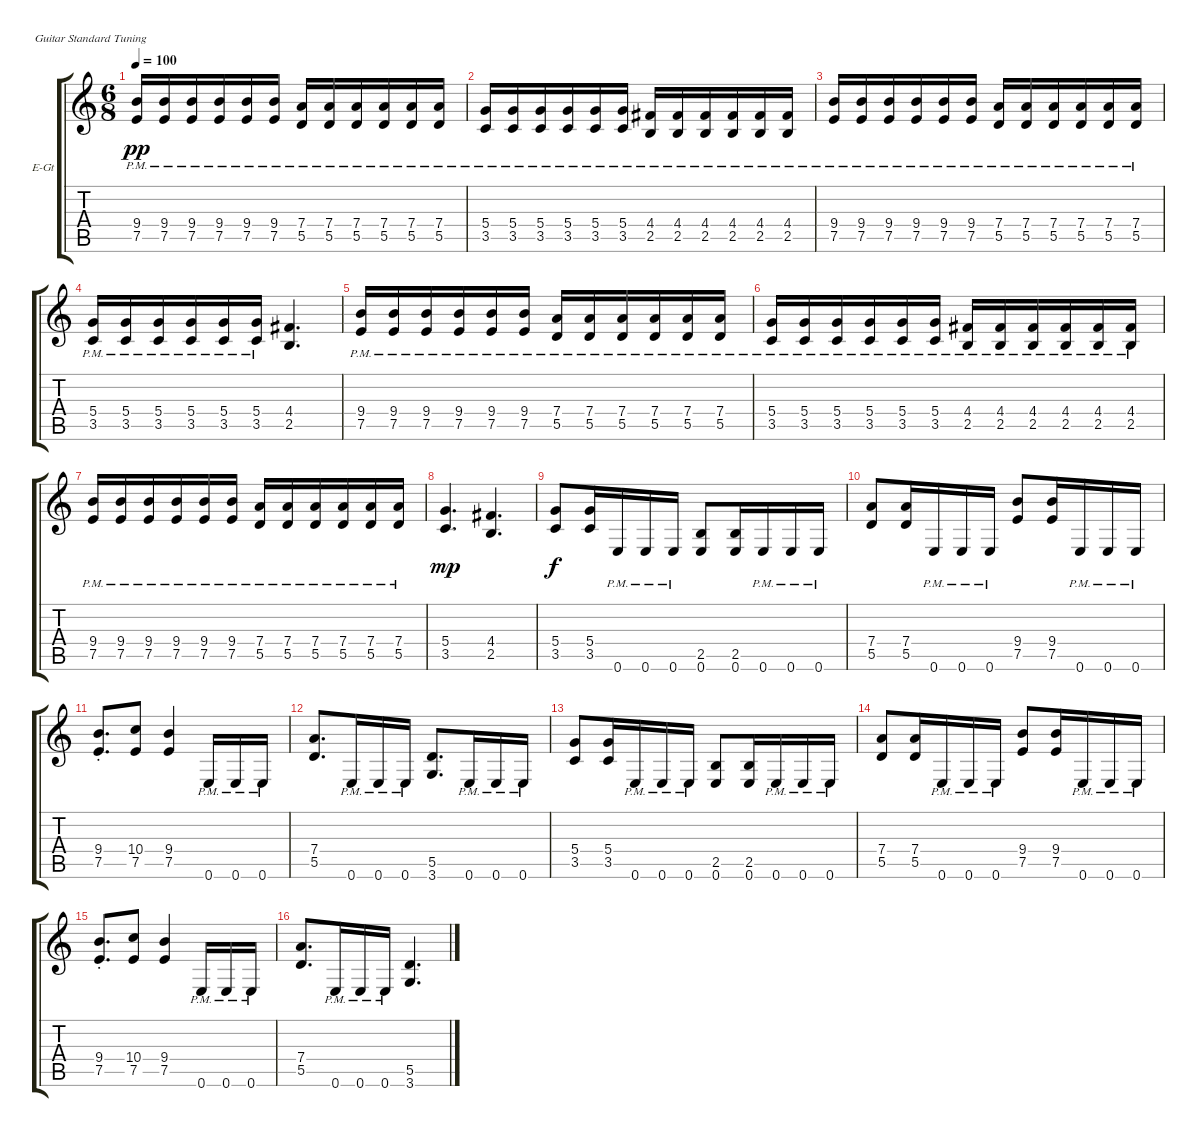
\defaultSystemsLayout 4
\bracketExtendMode groupsimilarinstruments
\firstSystemTrackNameOrientation horizontal
\otherSystemsTrackNameOrientation horizontal
\track ("Herman the German" "E-Gt") {instrument distortionguitar}
\staff {score tabs}
\tuning (E4 B3 G3 D3 A2 E2)
\ts (6 8)
\tempo 100
\clef g2
\ks c
(7.5{pm} 9.4{pm}).16{dy pp} (7.5{pm} 9.4).16 (7.5{pm} 9.4).16 (7.5{pm} 9.4).16 (7.5{pm} 9.4).16 (7.5{pm} 9.4).16 (5.5{pm} 7.4).16 (5.5{pm} 7.4).16 (5.5{pm} 7.4).16 (5.5{pm} 7.4).16 (5.5{pm} 7.4).16 (5.5{pm} 7.4).16 |
(3.5{pm} 5.4{pm}).16 (3.5{pm} 5.4{pm}).16 (3.5{pm} 5.4{pm}).16 (3.5{pm} 5.4{pm}).16 (3.5{pm} 5.4{pm}).16 (3.5{pm} 5.4{pm}).16 (2.5{pm} 4.4{pm}).16 (2.5{pm} 4.4{pm}).16 (2.5{pm} 4.4{pm}).16 (2.5{pm} 4.4{pm}).16 (2.5{pm} 4.4{pm}).16 (2.5{pm} 4.4{pm}).16 |
(7.5{pm} 9.4{pm}).16 (7.5{pm} 9.4{pm}).16 (7.5{pm} 9.4{pm}).16 (7.5{pm} 9.4{pm}).16 (7.5{pm} 9.4{pm}).16 (7.5{pm} 9.4{pm}).16 (5.5{pm} 7.4{pm}).16 (5.5{pm} 7.4{pm}).16 (5.5{pm} 7.4{pm}).16 (5.5{pm} 7.4{pm}).16 (5.5{pm} 7.4{pm}).16 (5.5{pm} 7.4{pm}).16 |
(3.5{pm} 5.4{pm}).16 (3.5{pm} 5.4{pm}).16 (3.5{pm} 5.4{pm}).16 (3.5{pm} 5.4{pm}).16 (3.5{pm} 5.4{pm}).16 (3.5{pm} 5.4{pm}).16 (2.5 4.4).4{d} |
(7.5{pm} 9.4{pm}).16 (7.5{pm} 9.4{pm}).16 (7.5{pm} 9.4{pm}).16 (7.5{pm} 9.4{pm}).16 (7.5{pm} 9.4{pm}).16 (7.5{pm} 9.4{pm}).16 (5.5{pm} 7.4{pm}).16 (5.5{pm} 7.4{pm}).16 (5.5{pm} 7.4{pm}).16 (5.5{pm} 7.4{pm}).16 (5.5{pm} 7.4{pm}).16 (5.5{pm} 7.4{pm}).16 |
(3.5{pm} 5.4{pm}).16 (3.5{pm} 5.4{pm}).16 (3.5{pm} 5.4{pm}).16 (3.5{pm} 5.4{pm}).16 (3.5{pm} 5.4{pm}).16 (3.5{pm} 5.4{pm}).16 (2.5{pm} 4.4{pm}).16 (2.5{pm} 4.4{pm}).16 (2.5{pm} 4.4{pm}).16 (2.5{pm} 4.4{pm}).16 (2.5{pm} 4.4{pm}).16 (2.5{pm} 4.4{pm}).16 |
(7.5{pm} 9.4{pm}).16 (7.5{pm} 9.4{pm}).16 (7.5{pm} 9.4{pm}).16 (7.5{pm} 9.4{pm}).16 (7.5{pm} 9.4{pm}).16 (7.5{pm} 9.4{pm}).16 (5.5{pm} 7.4{pm}).16 (5.5{pm} 7.4{pm}).16 (5.5{pm} 7.4{pm}).16 (5.5{pm} 7.4{pm}).16 (5.5{pm} 7.4{pm}).16 (5.5{pm} 7.4{pm}).16 |
(3.5 5.4).4{d dy mp} (2.5 4.4).4{d} |
(3.5 5.4).8{dy f} (3.5 5.4).16 0.6{pm}.16 0.6{pm}.16 0.6{pm}.16 (2.5 0.6).8 (2.5 0.6).16 0.6{pm}.16 0.6{pm}.16 0.6{pm}.16 |
(5.5 7.4).8 (7.4 5.5).16 0.6{pm}.16 0.6{pm}.16 0.6{pm}.16 (7.5 9.4).8 (7.5 9.4).16 0.6{pm}.16 0.6{pm}.16 0.6{pm}.16 |
(7.5{st} 9.4{st}).8{d} (7.5 10.4).8 (7.5 9.4).4 0.6{pm}.16 0.6{pm}.16 0.6{pm}.16 |
(5.5 7.4).8{d} 0.6{pm}.16 0.6{pm}.16 0.6{pm}.16 (3.6 5.5).8{d} 0.6{pm}.16 0.6{pm}.16 0.6{pm}.16 |
(3.5 5.4).8 (3.5 5.4).16 0.6{pm}.16 0.6{pm}.16 0.6{pm}.16 (2.5 0.6).8 (2.5 0.6).16 0.6{pm}.16 0.6{pm}.16 0.6{pm}.16 |
(5.5 7.4).8 (7.4 5.5).16 0.6{pm}.16 0.6{pm}.16 0.6{pm}.16 (7.5 9.4).8 (7.5 9.4).16 0.6{pm}.16 0.6{pm}.16 0.6{pm}.16 |
(7.5{st} 9.4{st}).8{d} (7.5 10.4).8 (7.5 9.4).4 0.6{pm}.16 0.6{pm}.16 0.6{pm}.16 |
(5.5 7.4).8{d} 0.6{pm}.16 0.6{pm}.16 0.6{pm}.16 (3.6 5.5).4{d}
